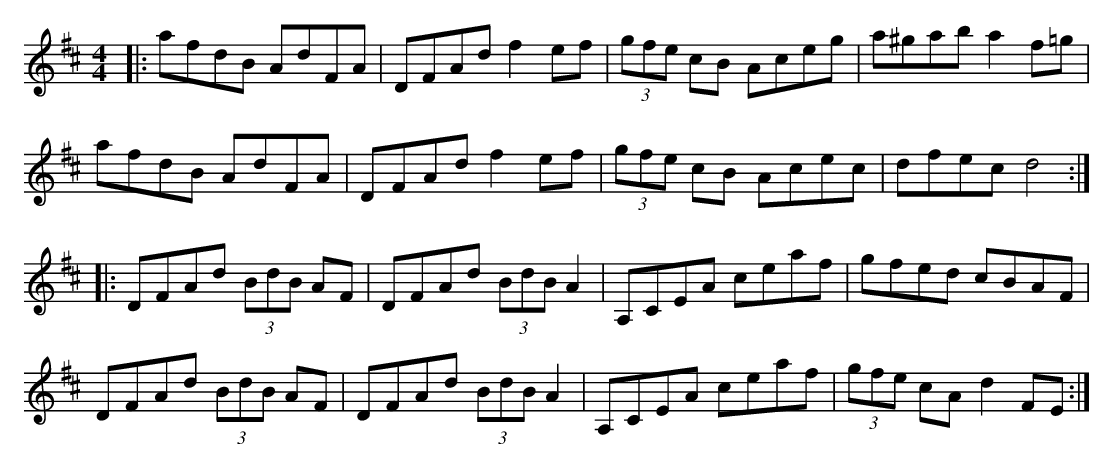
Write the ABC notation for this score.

X:1
M:4/4
K:D
|:afdB AdFA|DFAd f2ef|(3gfe cB Aceg|a^gab a2f=g|
afdB AdFA|DFAd f2ef|(3gfe cB Acec|dfec d4:|
|:DFAd (3BdB AF|DFAd (3BdB A2|A,CEA ceaf|gfed cBAF|
DFAd (3BdB AF|DFAd (3BdB A2|A,CEA ceaf|(3gfe cA d2FE:|
